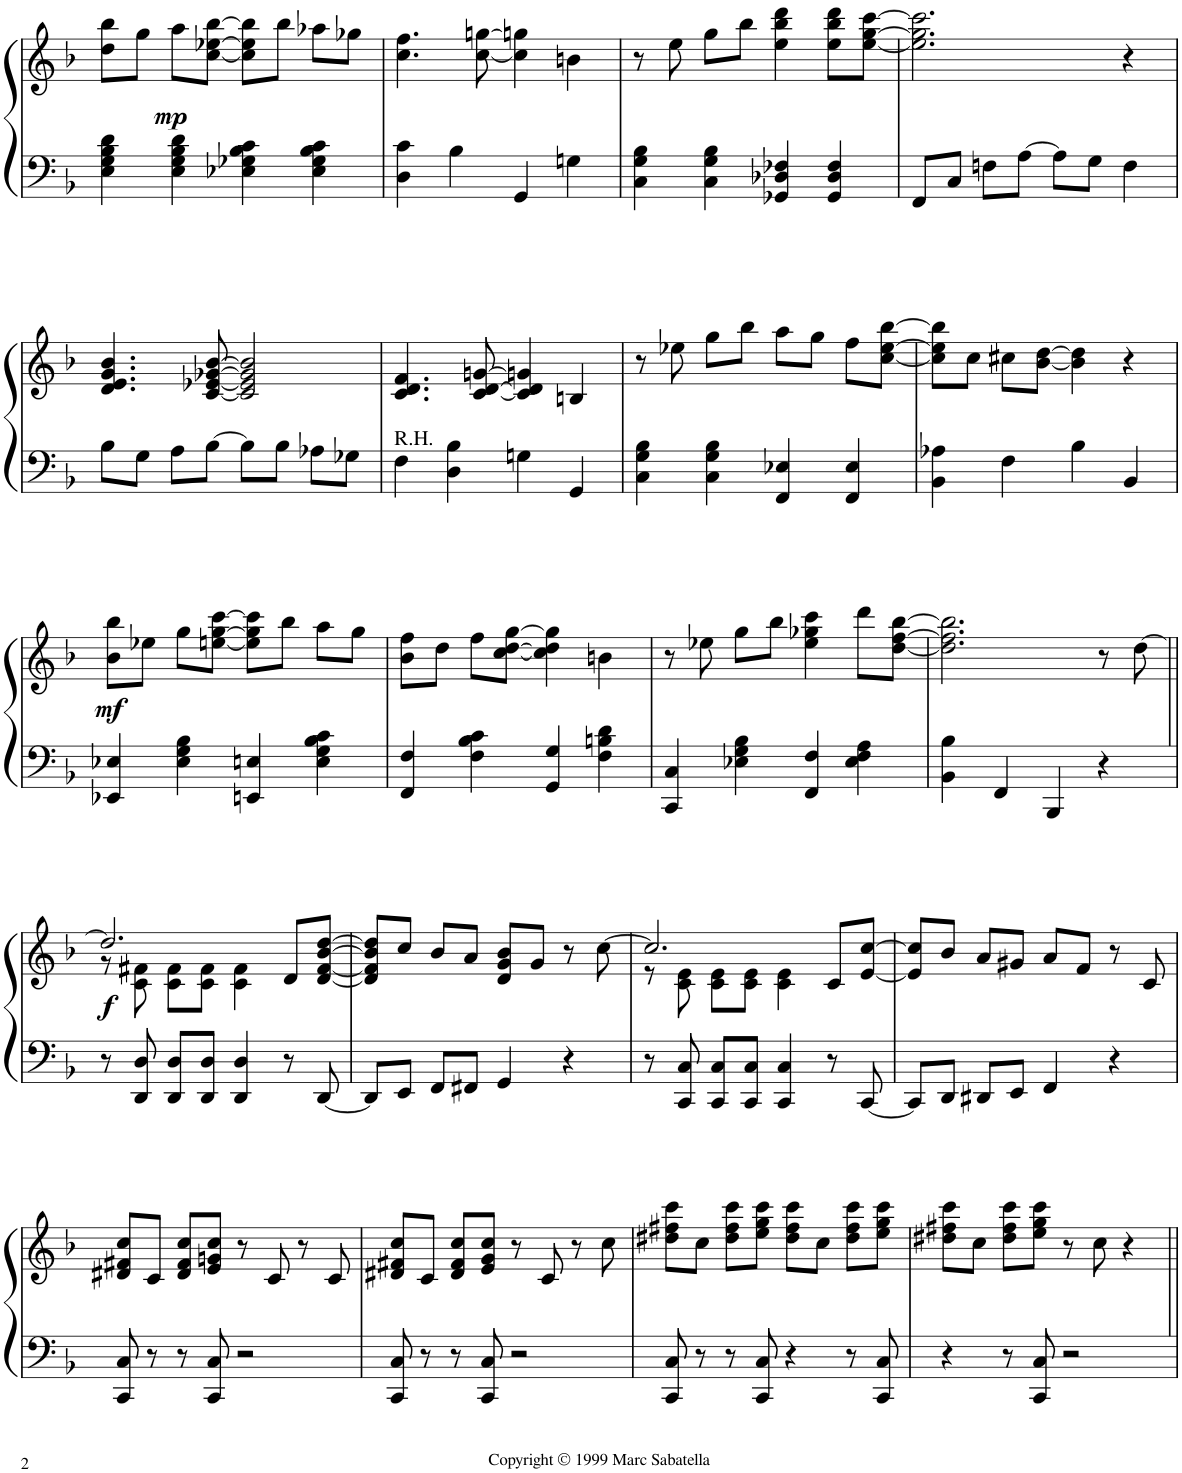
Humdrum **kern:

**kern	**kern	**dynam
*part1	*part1	*part1
*staff2	*staff1	*staff1/2
!!LO:PB:g=z
*clefF4	*clefG2	*
*k[b-]	*k[b-]	*
*M4/4	*M4/4	*
=22	=22	=22
!	!	!LO:DY:b
4E\ 4G\ 4B-\ 4d\	8dd\ 8bb-\L	mp
.	8gg\J	.
4E\ 4G\ 4B-\ 4d\	8aa\L	.
.	[8cc\ [8ee-X\ [8bb-\J	.
4E-X\ 4G-X\ 4B-\ 4c\	8cc\] 8ee-\] 8bb-\]L	.
.	8bb-\J	.
4E-\ 4G-\ 4B-\ 4c\	8aa-X\L	.
.	8gg-X\J	.
=23	=23	=23
4D\ 4c\	4.cc\ 4.ff\	.
4B-\	.	.
.	[8cc\ [8ggn\	.
4GG/	4cc\] 4ggn\]	.
4Gn\	4bn\	.
=24	=24	=24
4C\ 4G\ 4B-\	8r	.
.	8ee\	.
4C\ 4G\ 4B-\	8gg\L	.
.	8bb-\J	.
4GG-X/ 4D-X/ 4F-X/	4ee\ 4bb-\ 4ddd\	.
4GG-/ 4D-/ 4F-/	8ee\ 8bb-\ 8ddd\L	.
.	[8ee\ [8gg\ [8ccc\J	.
=25	=25	=25
8FF/L	2.ee\] 2.gg\] 2.ccc\]	.
8C/J	.	.
8Fn\L	.	.
[8A\J	.	.
8A\L]	.	.
8G\J	.	.
4F\	4r	.
!!LO:LB:g=z
=26	=26	=26
8B-\L	4.d/ 4.e/ 4.g/ 4.b-/	.
8G\J	.	.
8A\L	.	.
[8B-\J	[8c/ [8e-X/ [8g-X/ [8b-/	.
8B-\L]	2c/] 2e-/] 2g-/] 2b-/]	.
8B-\J	.	.
8A-X\L	.	.
8G-X\J	.	.
=27	=27	=27
!LO:TX:a:t=R.H.	!	!
4F\	4.c/ 4.d/ 4.f/	.
4D\ 4B-\	.	.
.	[8c/ [8d/ [8gn/	.
4Gn\	4c/] 4d/] 4gn/]	.
4GG/	4Bn/	.
=28	=28	=28
4C\ 4G\ 4B-\	8r	.
.	8ee-X\	.
4C\ 4G\ 4B-\	8gg\L	.
.	8bb-\J	.
4FF/ 4E-X/	8aa\L	.
.	8gg\J	.
4FF/ 4E-/	8ff\L	.
.	[8cc\ [8ee-\ [8bb-\J	.
=29	=29	=29
4BB-\ 4A-X\	8cc\] 8ee-\] 8bb-\]L	.
.	8cc\J	.
4F\	8cc#X\L	.
.	[8b-\ [8dd\J	.
4B-\	4b-\] 4dd\]	.
4BB-/	4r	.
!!LO:LB:g=z
=30	=30	=30
!	!	!LO:DY:b
4EE-X/ 4E-X/	8b-\ 8bb-\L	mf
.	8ee-X\J	.
4E-\ 4G\ 4B-\	8gg\L	.
.	[8een\ [8gg\ [8ccc\J	.
4EEn/ 4En/	8ee\] 8gg\] 8ccc\]L	.
.	8bb-\J	.
4E\ 4G\ 4B-\ 4c\	8aa\L	.
.	8gg\J	.
=31	=31	=31
4FF/ 4F/	8b-\ 8ff\L	.
.	8dd\J	.
4F\ 4B-\ 4c\	8ff\L	.
.	[8cc\ [8dd\ [8gg\J	.
4GG/ 4G/	4cc\] 4dd\] 4gg\]	.
4F\ 4Bn\ 4d\	4bn\	.
=32	=32	=32
4CC/ 4C/	8r	.
.	8ee-X\	.
4E-X\ 4G\ 4B-\	8gg\L	.
.	8bb-\J	.
4FF/ 4F/	4ee-\ 4gg-X\ 4ccc\	.
4E-\ 4F\ 4A\	8ddd\L	.
.	[8dd\ [8ff\ [8bb-\J	.
=33	=33	=33
4BB-\ 4B-\	2.dd\] 2.ff\] 2.bb-\]	.
4FF/	.	.
4BBB-/	.	.
4r	8r	.
.	[8dd\	.
!!LO:LB:g=z
=34||	=34||	=34||
*	*^	*
!	!	!	!LO:DY:b
8r	2.dd/]	8r	f
8DD/ 8D/	.	8c\ 8f#X\	.
8DD/ 8D/L	.	8c\ 8f#\L	.
8DD/ 8D/J	.	8c\ 8f#\J	.
4DD/ 4D/	.	4c\ 4f#\	.
8r	8d/L	4ryy	.
[8DD/	[8d/ [8f#/ [8b-/ [8dd/J	.	.
*	*v	*v	*
=35	=35	=35
8DD/L]	8d/] 8f#/] 8b-/] 8dd/]L	.
8EE/J	8cc/J	.
8FF/L	8b-/L	.
8FF#X/J	8a/J	.
4GG/	8d/ 8g/ 8b-/L	.
.	8g/J	.
4r	8r	.
.	[8cc\	.
=36	=36	=36
*	*^	*
8r	2.cc/]	8r	.
8CC/ 8C/	.	8c\ 8e\	.
8CC/ 8C/L	.	8c\ 8e\L	.
8CC/ 8C/J	.	8c\ 8e\J	.
4CC/ 4C/	.	4c\ 4e\	.
8r	8c/L	4ryy	.
[8CC/	[8e/ [8cc/J	.	.
*	*v	*v	*
=37	=37	=37
8CC/L]	8e/] 8cc/]L	.
8DD/J	8b-/J	.
8DD#X/L	8a/L	.
8EE/J	8g#X/J	.
4FF/	8a/L	.
.	8f/J	.
4r	8r	.
.	8c/	.
!!LO:LB:g=z
=38	=38	=38
8CC/ 8C/	8d#X/ 8f#X/ 8cc/L	.
8r	8c/J	.
8r	8d#/ 8f#/ 8cc/L	.
8CC/ 8C/	8e/ 8gn/ 8cc/J	.
2r	8r	.
.	8c/	.
.	8r	.
.	8c/	.
=39	=39	=39
8CC/ 8C/	8d#X/ 8f#X/ 8cc/L	.
8r	8c/J	.
8r	8d#/ 8f#/ 8cc/L	.
8CC/ 8C/	8e/ 8g/ 8cc/J	.
2r	8r	.
.	8c/	.
.	8r	.
.	8cc\	.
=40	=40	=40
8CC/ 8C/	8dd#X\ 8ff#X\ 8ccc\L	.
8r	8cc\J	.
8r	8dd#\ 8ff#\ 8ccc\L	.
8CC/ 8C/	8ee\ 8gg\ 8ccc\J	.
4r	8dd#\ 8ff#\ 8ccc\L	.
.	8cc\J	.
8r	8dd#\ 8ff#\ 8ccc\L	.
8CC/ 8C/	8ee\ 8gg\ 8ccc\J	.
=41	=41	=41
4r	8dd#X\ 8ff#X\ 8ccc\L	.
.	8cc\J	.
8r	8dd#\ 8ff#\ 8ccc\L	.
8CC/ 8C/	8ee\ 8gg\ 8ccc\J	.
2r	8r	.
.	8cc\	.
.	4r	.
=||	=||	=||
*-	*-	*-
